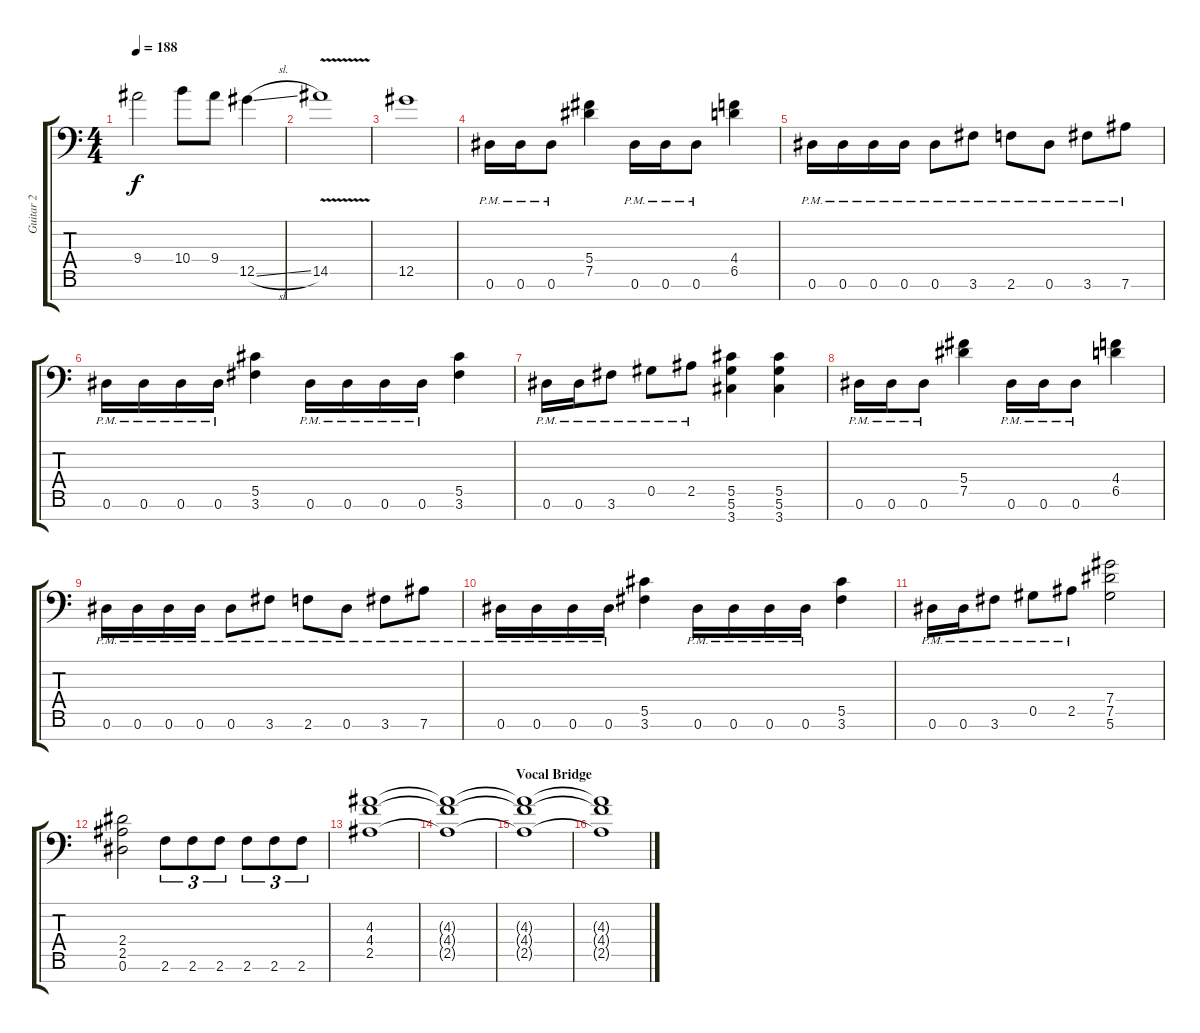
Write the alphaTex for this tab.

\track ("Guitar 2" "Guitar 2") {instrument distortionguitar}
\staff {score tabs}
\tuning (Eb4 Bb3 Gb3 Db3 Ab2 Eb2 Bb1) {hide}
\ts (4 4)
\tempo 188
\clef f4
\ks c
9.4.2{dy f} 10.4.8 9.4.8 12.5{sl}.4 |
14.5{v}.1 |
12.5.1 |
0.6{pm}.16 0.6{pm}.16 0.6{pm}.8 (5.4 7.5).4 0.6{pm}.16 0.6{pm}.16 0.6{pm}.8 (4.4 6.5).4 |
0.6{pm}.16 0.6{pm}.16 0.6{pm}.16 0.6{pm}.16 0.6{pm}.8 3.6{pm}.8 2.6{pm}.8 0.6{pm}.8 3.6{pm}.8 7.6{pm}.8 |
0.6{pm}.16 0.6{pm}.16 0.6{pm}.16 0.6{pm}.16 (5.5 3.6).4 0.6{pm}.16 0.6{pm}.16 0.6{pm}.16 0.6{pm}.16 (5.5 3.6).4 |
0.6{pm}.16 0.6{pm}.16 3.6{pm}.8 0.5{pm}.8 2.5{pm}.8 (5.5 5.6 3.7).4 (5.5 5.6 3.7).4 |
0.6{pm}.16 0.6{pm}.16 0.6{pm}.8 (5.4 7.5).4 0.6{pm}.16 0.6{pm}.16 0.6{pm}.8 (4.4 6.5).4 |
0.6{pm}.16 0.6{pm}.16 0.6{pm}.16 0.6{pm}.16 0.6{pm}.8 3.6{pm}.8 2.6{pm}.8 0.6{pm}.8 3.6{pm}.8 7.6{pm}.8 |
0.6{pm}.16 0.6{pm}.16 0.6{pm}.16 0.6{pm}.16 (5.5 3.6).4 0.6{pm}.16 0.6{pm}.16 0.6{pm}.16 0.6{pm}.16 (5.5 3.6).4 |
0.6{pm}.16 0.6{pm}.16 3.6{pm}.8 0.5{pm}.8 2.5{pm}.8 (7.4 7.5 5.6).2 |
(2.4 2.5 0.6).2 2.6.8{tu (3 2)} 2.6.8{tu (3 2)} 2.6.8{tu (3 2)} 2.6.8{tu (3 2)} 2.6.8{tu (3 2)} 2.6.8{tu (3 2)} |
(4.3 4.4 2.5).1{volume 4} |
(4.3{t} 4.4{t} 2.5{t}).1 |
\section ("" "Vocal Bridge")
(4.3{t} 4.4{t} 2.5{t}).1 |
(4.3{t} 4.4{t} 2.5{t}).1
